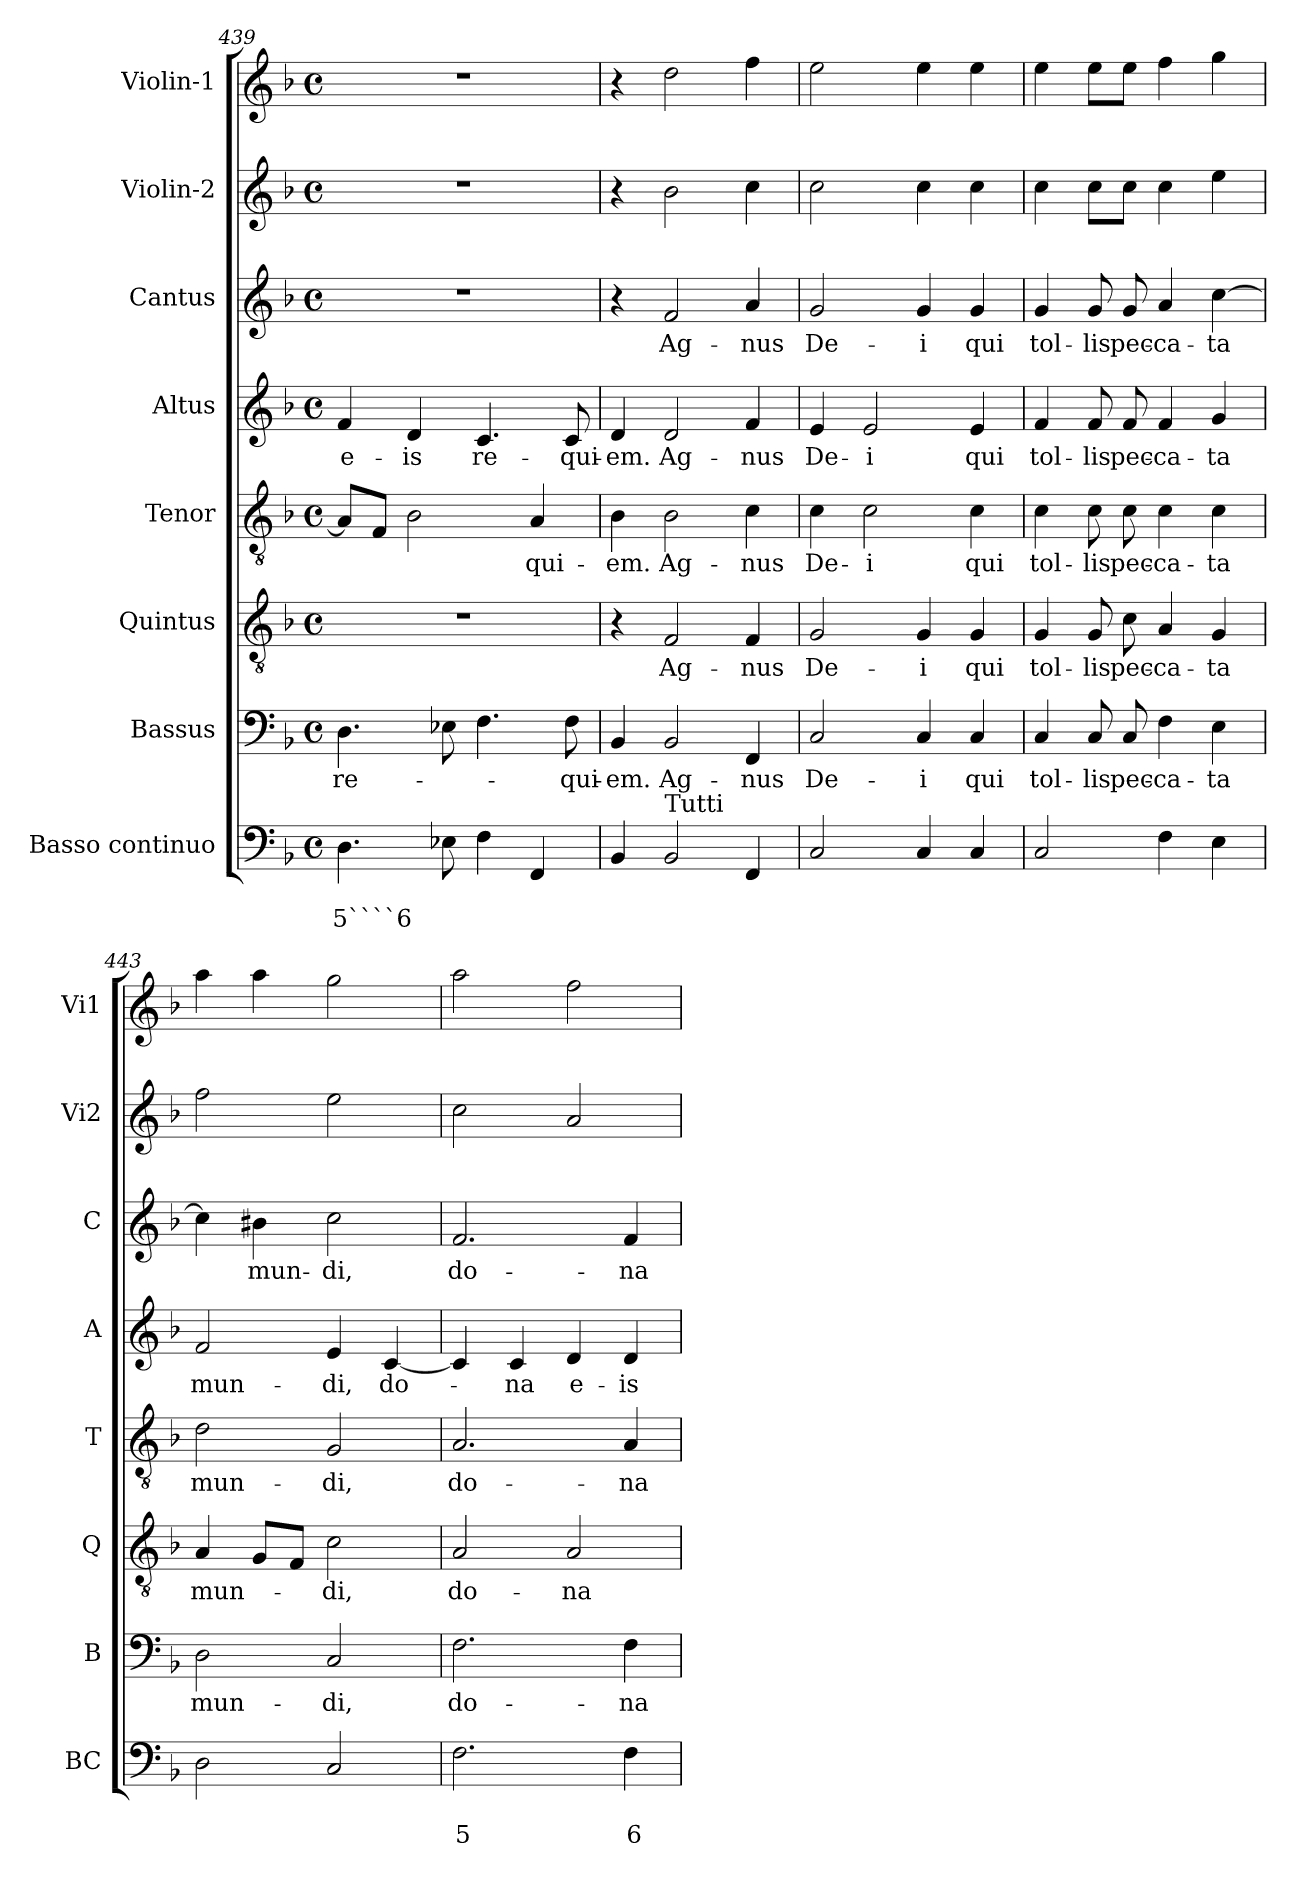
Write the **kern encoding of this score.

**kern	**text	**text	**kern	**text	**kern	**text	**kern	**text	**kern	**text	**kern	**text	**kern	**kern
*part8	*part8	*part8	*part7	*part7	*part6	*part6	*part5	*part5	*part4	*part4	*part3	*part3	*part2	*part1
*staff8	*staff8	*staff8	*staff7	*staff7	*staff6	*staff6	*staff5	*staff5	*staff4	*staff4	*staff3	*staff3	*staff2	*staff1
*I"Basso continuo	*	*	*I"Bassus	*	*I"Quintus	*	*I"Tenor	*	*I"Altus	*	*I"Cantus	*	*I"Violin-2	*I"Violin-1
*I'BC	*	*	*I'B	*	*I'Q	*	*I'T	*	*I'A	*	*I'C	*	*I'Vi2	*I'Vi1
*clefF4	*	*	*clefF4	*	*clefGv2	*	*clefGv2	*	*clefG2	*	*clefG2	*	*clefG2	*clefG2
*k[b-]	*	*	*k[b-]	*	*k[b-]	*	*k[b-]	*	*k[b-]	*	*k[b-]	*	*k[b-]	*k[b-]
*F:	*	*	*F:	*	*F:	*	*F:	*	*F:	*	*F:	*	*F:	*F:
*M4/4	*	*	*M4/4	*	*M4/4	*	*M4/4	*	*M4/4	*	*M4/4	*	*M4/4	*M4/4
*met(c)	*	*	*met(c)	*	*met(c)	*	*met(c)	*	*met(c)	*	*met(c)	*	*met(c)	*met(c)
=439	=439	=439	=439	=439	=439	=439	=439	=439	=439	=439	=439	=439	=439	=439
!	!	!LO:LY:b	!	!LO:LY:b	!	!	!	!	!	!LO:LY:b	!	!	!	!
4.D\	.	5````6	4.D\	re-	1r	.	8A/L]	.	4f/	e-	1r	.	1r	1r
.	.	.	.	.	.	.	8F/J	.	.	.	.	.	.	.
!	!	!	!	!	!	!	!	!	!	!LO:LY:b	!	!	!	!
.	.	.	.	.	.	.	2B-\	.	4d/	-is	.	.	.	.
8E-X\	.	.	8E-X\	.	.	.	.	.	.	.	.	.	.	.
!	!	!	!	!	!	!	!	!	!	!LO:LY:b	!	!	!	!
4F\	.	.	4.F\	.	.	.	.	.	4.c/	re-	.	.	.	.
!	!	!	!	!	!	!	!	!LO:LY:b	!	!	!	!	!	!
4FF/	.	.	.	.	.	.	4A/	-qui-	.	.	.	.	.	.
!	!	!	!	!LO:LY:b	!	!	!	!	!	!LO:LY:b	!	!	!	!
.	.	.	8F\	-qui-	.	.	.	.	8c/	-qui-	.	.	.	.
=440	=440	=440	=440	=440	=440	=440	=440	=440	=440	=440	=440	=440	=440	=440
!	!	!	!	!LO:LY:b	!	!	!	!LO:LY:b	!	!LO:LY:b	!	!	!	!
4BB-/	.	.	4BB-/	-em.	4r	.	4B-\	-em.	4d/	-em.	4r	.	4r	4r
!LO:TX:a:t=Tutti	!	!	!	!	!	!	!	!	!	!	!	!	!	!
!	!	!	!	!LO:LY:b	!	!LO:LY:b	!	!LO:LY:b	!	!LO:LY:b	!	!LO:LY:b	!	!
2BB-/	.	.	2BB-/	Ag-	2F/	Ag-	2B-\	Ag-	2d/	Ag-	2f/	Ag-	2b-\	2dd\
!	!	!	!	!LO:LY:b	!	!LO:LY:b	!	!LO:LY:b	!	!LO:LY:b	!	!LO:LY:b	!	!
4FF/	.	.	4FF/	-nus	4F/	-nus	4c\	-nus	4f/	-nus	4a/	-nus	4cc\	4ff\
=441	=441	=441	=441	=441	=441	=441	=441	=441	=441	=441	=441	=441	=441	=441
!	!	!	!	!LO:LY:b	!	!LO:LY:b	!	!LO:LY:b	!	!LO:LY:b	!	!LO:LY:b	!	!
2C/	.	.	2C/	De-	2G/	De-	4c\	De-	4e/	De-	2g/	De-	2cc\	2ee\
!	!	!	!	!	!	!	!	!LO:LY:b	!	!LO:LY:b	!	!	!	!
.	.	.	.	.	.	.	2c\	-i	2e/	-i	.	.	.	.
!	!	!	!	!LO:LY:b	!	!LO:LY:b	!	!	!	!	!	!LO:LY:b	!	!
4C/	.	.	4C/	-i	4G/	-i	.	.	.	.	4g/	-i	4cc\	4ee\
!	!	!	!	!LO:LY:b	!	!LO:LY:b	!	!LO:LY:b	!	!LO:LY:b	!	!LO:LY:b	!	!
4C/	.	.	4C/	qui	4G/	qui	4c\	qui	4e/	qui	4g/	qui	4cc\	4ee\
=442	=442	=442	=442	=442	=442	=442	=442	=442	=442	=442	=442	=442	=442	=442
!	!	!	!	!LO:LY:b	!	!LO:LY:b	!	!LO:LY:b	!	!LO:LY:b	!	!LO:LY:b	!	!
2C/	.	.	4C/	tol-	4G/	tol-	4c\	tol-	4f/	tol-	4g/	tol-	4cc\	4ee\
!	!	!	!	!LO:LY:b	!	!LO:LY:b	!	!LO:LY:b	!	!LO:LY:b	!	!LO:LY:b	!	!
.	.	.	8C/	-lis	8G/	-lis	8c\	-lis	8f/	-lis	8g/	-lis	8cc\L	8ee\L
!	!	!	!	!LO:LY:b	!	!LO:LY:b	!	!LO:LY:b	!	!LO:LY:b	!	!LO:LY:b	!	!
.	.	.	8C/	pec-	8c\	pec-	8c\	pec-	8f/	pec-	8g/	pec-	8cc\J	8ee\J
!	!	!	!	!LO:LY:b	!	!LO:LY:b	!	!LO:LY:b	!	!LO:LY:b	!	!LO:LY:b	!	!
4F\	.	.	4F\	-ca-	4A/	-ca-	4c\	-ca-	4f/	-ca-	4a/	-ca-	4cc\	4ff\
!	!	!	!	!LO:LY:b	!	!LO:LY:b	!	!LO:LY:b	!	!LO:LY:b	!	!LO:LY:b	!	!
4E\	.	.	4E\	-ta	4G/	-ta	4c\	-ta	4g/	-ta	[4cc\	-ta	4ee\	4gg\
=443	=443	=443	=443	=443	=443	=443	=443	=443	=443	=443	=443	=443	=443	=443
!	!	!	!	!LO:LY:b	!	!LO:LY:b	!	!LO:LY:b	!	!LO:LY:b	!	!	!	!
2D\	.	.	2D\	mun-	4A/	mun-	2d\	mun-	2f/	mun-	4cc\]	.	2ff\	4aa\
!	!	!	!	!	!	!	!	!	!	!	!	!LO:LY:b	!	!
.	.	.	.	.	8G/L	.	.	.	.	.	4b#X\	mun-	.	4aa\
.	.	.	.	.	8F/J	.	.	.	.	.	.	.	.	.
!	!	!	!	!LO:LY:b	!	!LO:LY:b	!	!LO:LY:b	!	!LO:LY:b	!	!LO:LY:b	!	!
2C/	.	.	2C/	-di,	2c\	-di,	2G/	-di,	4e/	-di,	2cc\	-di,	2ee\	2gg\
!	!	!	!	!	!	!	!	!	!	!LO:LY:b	!	!	!	!
.	.	.	.	.	.	.	.	.	[4c/	do-	.	.	.	.
!!LO:LB:g=z
=444	=444	=444	=444	=444	=444	=444	=444	=444	=444	=444	=444	=444	=444	=444
!	!	!LO:LY:b	!	!LO:LY:b	!	!LO:LY:b	!	!LO:LY:b	!	!	!	!LO:LY:b	!	!
2.F\	.	5	2.F\	do-	2A/	do-	2.A/	do-	4c/]	.	2.f/	do-	2cc\	2aa\
!	!	!	!	!	!	!	!	!	!	!LO:LY:b	!	!	!	!
.	.	.	.	.	.	.	.	.	4c/	-na	.	.	.	.
!	!	!	!	!	!	!LO:LY:b	!	!	!	!LO:LY:b	!	!	!	!
.	.	.	.	.	2A/	-na	.	.	4d/	e-	.	.	2a/	2ff\
!	!	!LO:LY:b	!	!LO:LY:b	!	!	!	!LO:LY:b	!	!LO:LY:b	!	!LO:LY:b	!	!
4F\	.	6	4F\	-na	.	.	4A/	-na	4d/	-is	4f/	-na	.	.
=	=	=	=	=	=	=	=	=	=	=	=	=	=	=
*-	*-	*-	*-	*-	*-	*-	*-	*-	*-	*-	*-	*-	*-	*-
